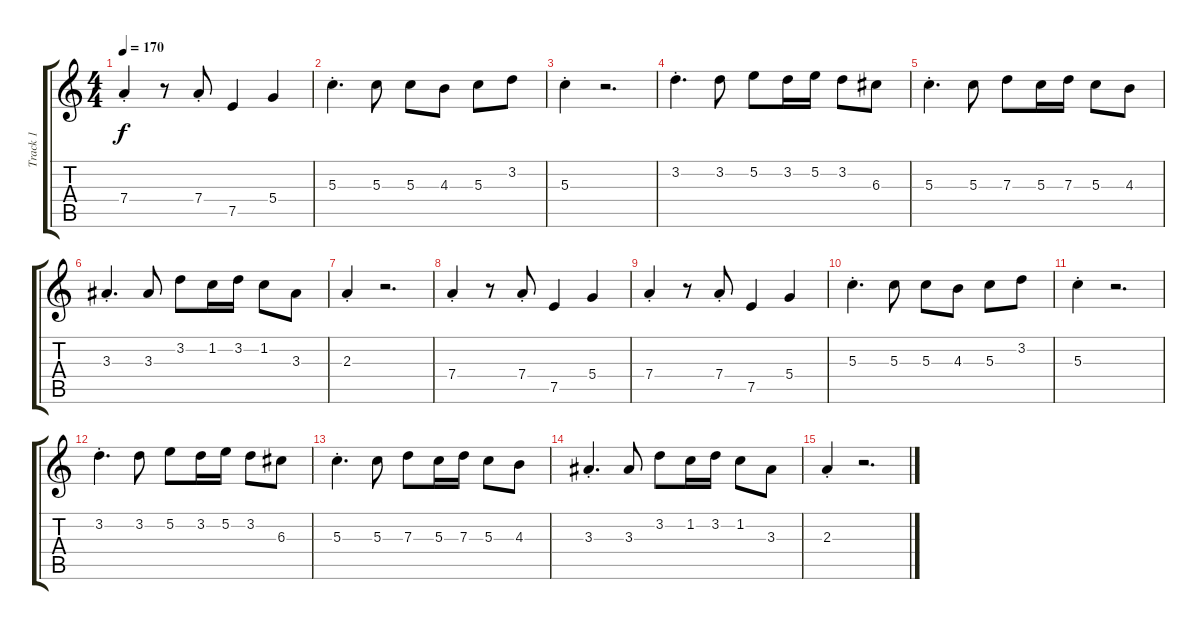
\track ("Track 1" "Track 1") {instrument acousticguitarsteel}
\staff {score tabs}
\tuning (E4 B3 G3 D3 A2 E2) {hide}
\ts (4 4)
\tempo 170
\clef g2
\ks c
7.4{st}.4{dy f} r.8 7.4{st}.8 7.5.4 5.4.4 |
5.3{st}.4{d} 5.3.8 5.3.8 4.3.8 5.3.8 3.2.8 |
5.3{st}.4 r.2{d} |
3.2{st}.4{d} 3.2.8 5.2.8 3.2.16 5.2.16 3.2.8 6.3.8 |
5.3{st}.4{d} 5.3.8 7.3.8 5.3.16 7.3.16 5.3.8 4.3.8 |
3.3{st}.4{d} 3.3.8 3.2.8 1.2.16 3.2.16 1.2.8 3.3.8 |
2.3{st}.4 r.2{d} |
7.4{st}.4 r.8 7.4{st}.8 7.5.4 5.4.4 |
7.4{st}.4 r.8 7.4{st}.8 7.5.4 5.4.4 |
5.3{st}.4{d} 5.3.8 5.3.8 4.3.8 5.3.8 3.2.8 |
5.3{st}.4 r.2{d} |
3.2{st}.4{d} 3.2.8 5.2.8 3.2.16 5.2.16 3.2.8 6.3.8 |
5.3{st}.4{d} 5.3.8 7.3.8 5.3.16 7.3.16 5.3.8 4.3.8 |
3.3{st}.4{d} 3.3.8 3.2.8 1.2.16 3.2.16 1.2.8 3.3.8 |
2.3{st}.4 r.2{d}
